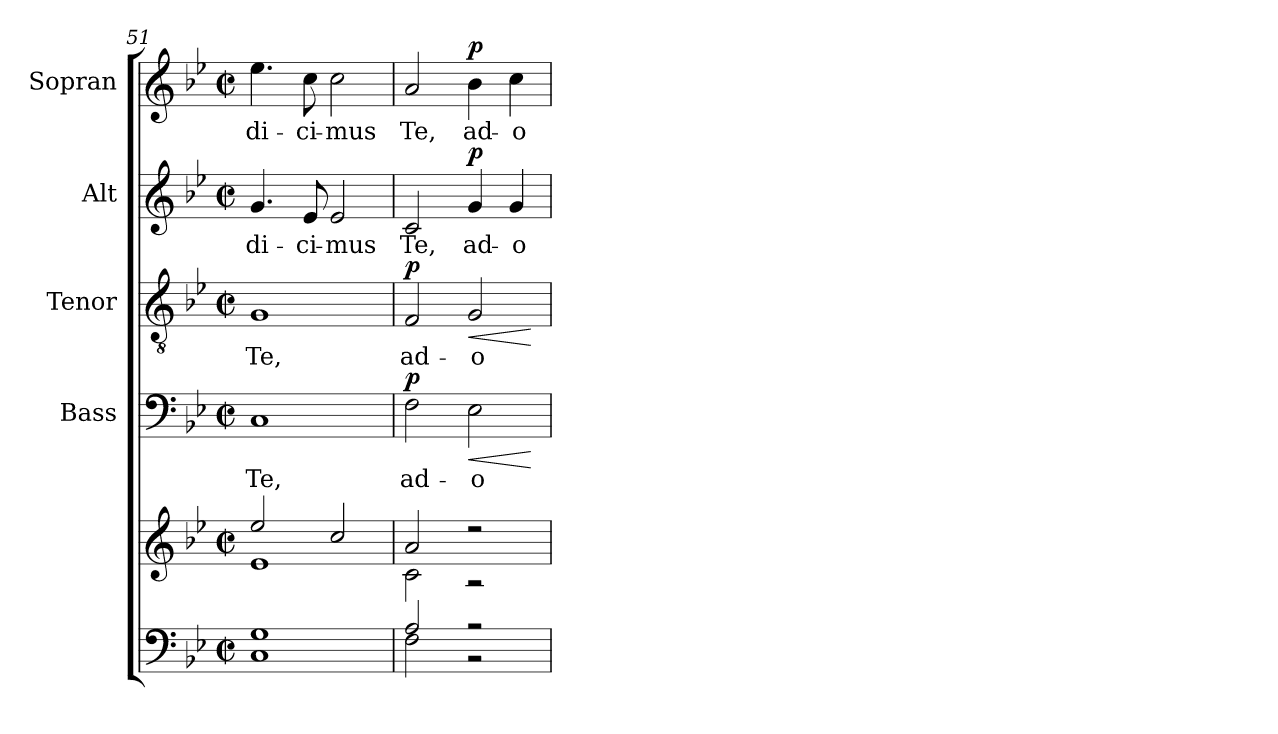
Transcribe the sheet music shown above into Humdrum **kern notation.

**kern	**kern	**kern	**text	**dynam	**kern	**text	**dynam	**kern	**text	**dynam	**kern	**text	**dynam
*part5	*part5	*part4	*part4	*part4	*part3	*part3	*part3	*part2	*part2	*part2	*part1	*part1	*part1
*staff6	*staff5	*staff4	*staff4	*staff4	*staff3	*staff3	*staff3	*staff2	*staff2	*staff2	*staff1	*staff1	*staff1
*	*	*I"Bass	*	*	*I"Tenor	*	*	*I"Alt	*	*	*I"Sopran	*	*
*	*	*I'B.	*	*	*I'T.	*	*	*I'A.	*	*	*I'S.	*	*
*clefF4	*clefG2	*clefF4	*	*	*clefGv2	*	*	*clefG2	*	*	*clefG2	*	*
*k[b-e-]	*k[b-e-]	*k[b-e-]	*	*	*k[b-e-]	*	*	*k[b-e-]	*	*	*k[b-e-]	*	*
*B-:	*B-:	*B-:	*	*	*B-:	*	*	*B-:	*	*	*B-:	*	*
*M2/2	*M2/2	*M2/2	*	*	*M2/2	*	*	*M2/2	*	*	*M2/2	*	*
*met(c|)	*met(c|)	*met(c|)	*	*	*met(c|)	*	*	*met(c|)	*	*	*met(c|)	*	*
=51	=51	=51	=51	=51	=51	=51	=51	=51	=51	=51	=51	=51	=51
*^	*^	*	*	*	*	*	*	*	*	*	*	*	*
!	!	!	!	!	!LO:LY:b	!	!	!LO:LY:b	!	!	!LO:LY:b	!	!	!LO:LY:b	!
1G	1C	2ee-/	1e-	1C	Te,	.	1G	Te,	.	4.g/	-di-	.	4.ee-\	-di-	.
!	!	!	!	!	!	!	!	!	!	!	!LO:LY:b	!	!	!LO:LY:b	!
.	.	.	.	.	.	.	.	.	.	8e-/	-ci-	.	8cc\	-ci-	.
!	!	!	!	!	!	!	!	!	!	!	!LO:LY:b	!	!	!LO:LY:b	!
.	.	2cc/	.	.	.	.	.	.	.	2e-/	-mus	.	2cc\	-mus	.
=52	=52	=52	=52	=52	=52	=52	=52	=52	=52	=52	=52	=52	=52	=52	=52
!	!	!	!	!	!LO:LY:b	!LO:DY:a	!	!LO:LY:b	!LO:DY:a	!	!LO:LY:b	!	!	!LO:LY:b	!
2A/	2F\	2a/	2c\	2F\	ad-	p	2F/	ad-	p	2c/	Te,	.	2a/	Te,	.
!	!	!	!	!	!LO:LY:b	!LO:HP:b	!	!LO:LY:b	!LO:HP:b	!	!LO:LY:b	!LO:DY:a	!	!LO:LY:b	!LO:DY:a
2r	2r	2r	2r	2E-\	-o-	<	2G/	-o-	<	4g/	ad-	p	4b-\	ad-	p
!	!	!	!	!	!	!	!	!	!	!	!LO:LY:b	!	!	!LO:LY:b	!
.	.	.	.	.	.	.	.	.	.	4g/	-o-	.	4cc\	-o-	.
*v	*v	*	*	*	*	*	*	*	*	*	*	*	*	*	*
*	*v	*v	*	*	*	*	*	*	*	*	*	*	*	*
.	.	.	.	[	.	.	[	.	.	.	.	.	.
=	=	=	=	=	=	=	=	=	=	=	=	=	=
*-	*-	*-	*-	*-	*-	*-	*-	*-	*-	*-	*-	*-	*-
